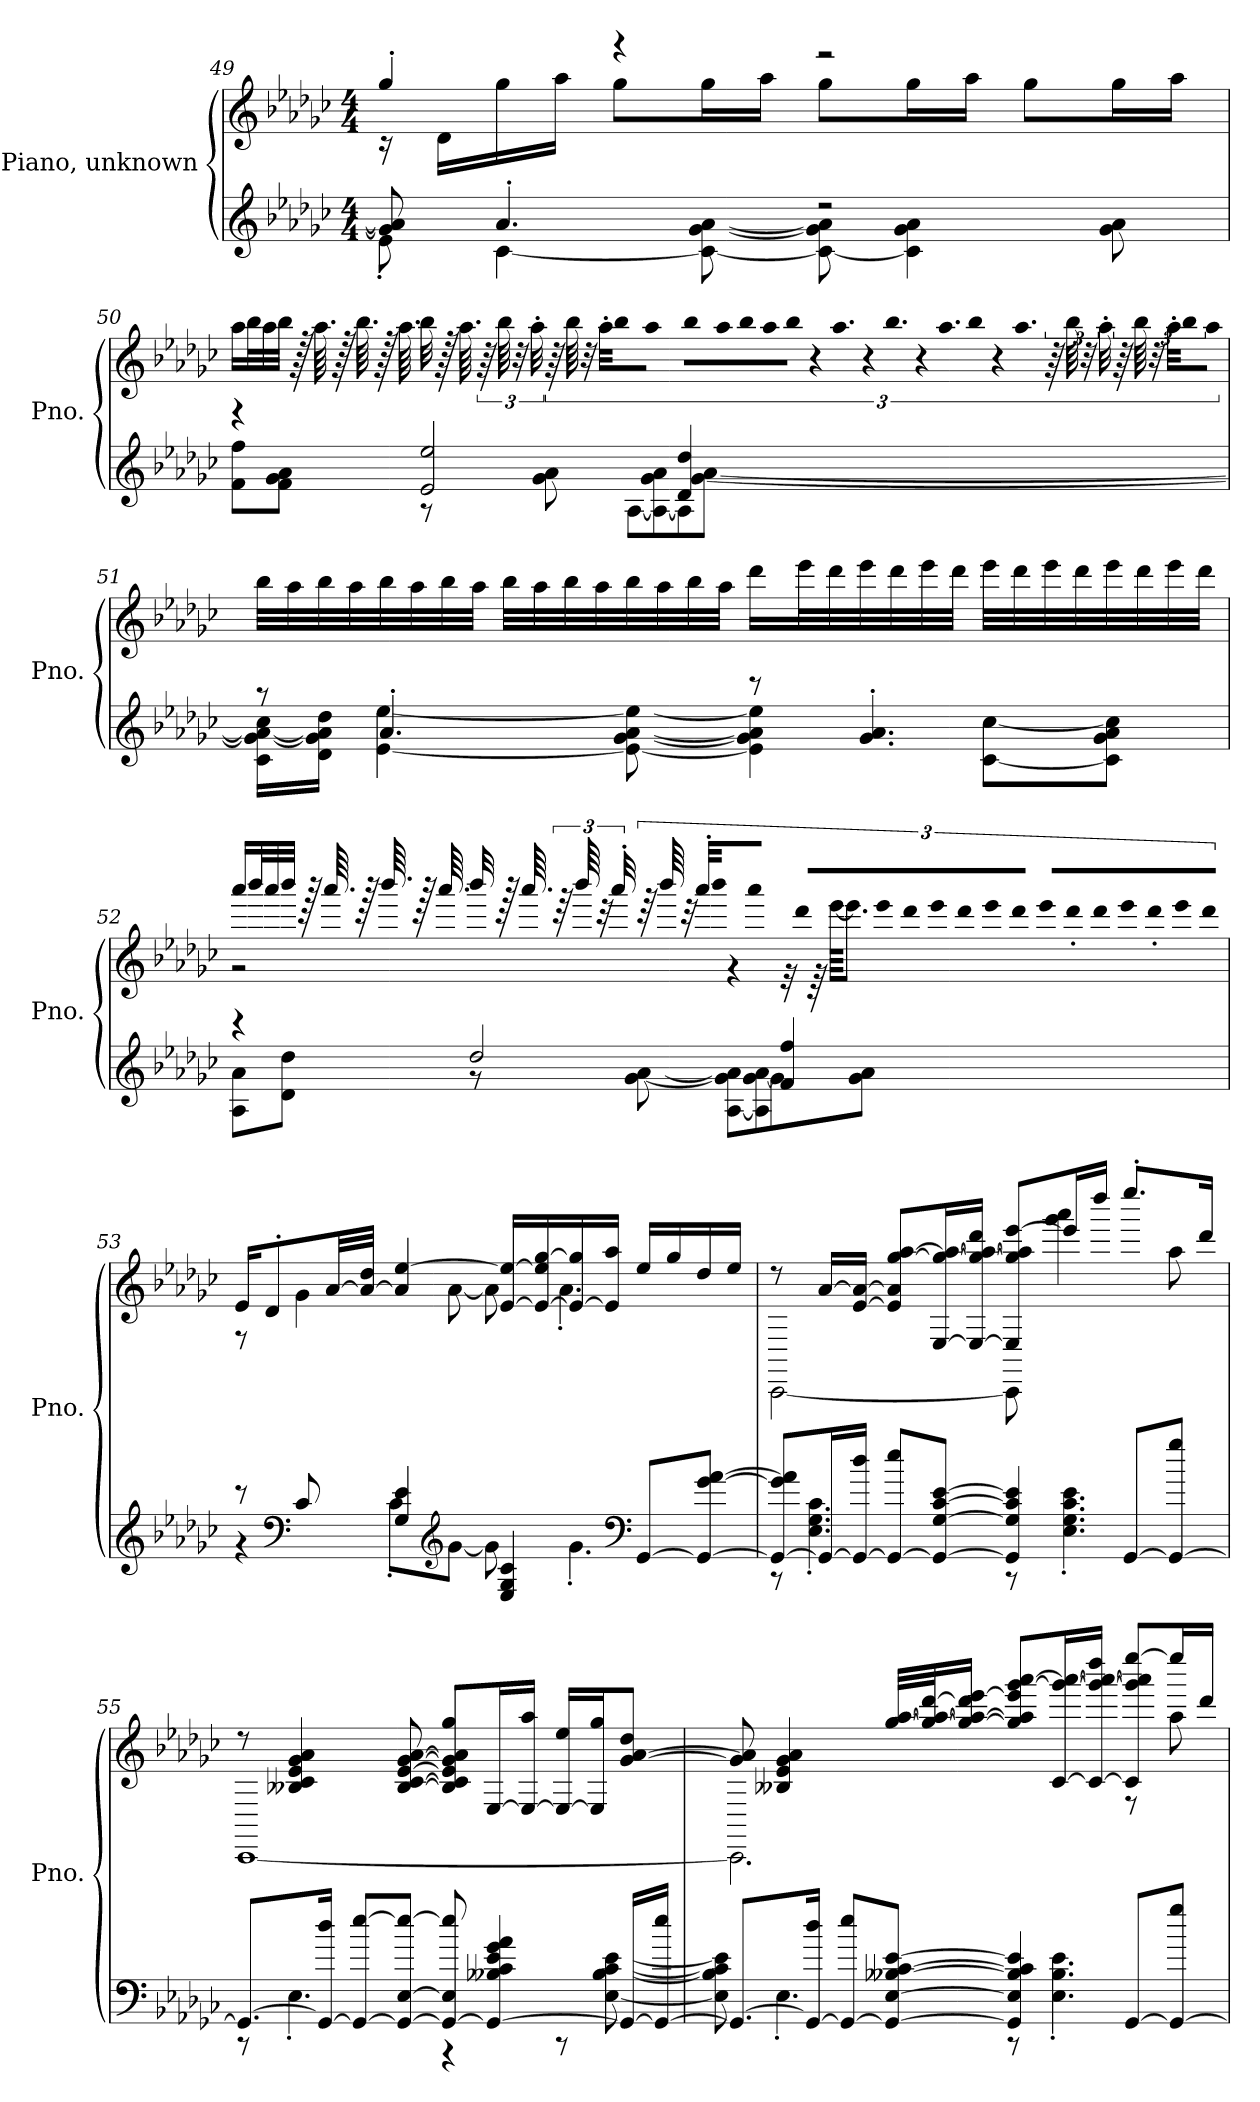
**kern	**kern
*part1	*part1
*staff2	*staff1
*I"Piano, unknown	*
*I'Pno.	*
*clefG2	*clefG2
*k[b-e-a-d-g-c-]	*k[b-e-a-d-g-c-]
*M4/4	*M4/4
=49	=49
*^	*^
8g-/] 8a-/]	8e-'\	4gg-'/	16r
.	.	.	16d-\LL
4.a-'/	[4c-\	.	16gg-\
.	.	.	16aa-\JJ
.	.	4r	8gg-\L
.	8c-\_ [8g-\ [8a-\	.	16gg-\L
.	.	.	16aa-\JJ
2r	8c-\_ 8g-\] 8a-\]	2r	8gg-\L
.	4c-\] 4g-\ 4a-\	.	16gg-\L
.	.	.	16aa-\JJ
.	.	.	8gg-\L
.	8g-\ 8a-\	.	16gg-\L
.	.	.	16aa-\JJ
*	*	*v	*v
!!LO:LB:g=z
=50	=50	=50
4r	8f\ 8ff\L	16aa-\LL
.	.	32bb-\L
.	.	32aa-\
.	8f\ 8g-\ 8a-\J	32bb-\JJJ
.	.	128r
.	.	64.aa-\
.	.	128r
.	.	64.bb-\
.	.	128r
.	.	64.aa-\
2e-/ 2ee-/	8r	32bb-\
.	.	128r
.	.	64.aa-\
.	.	96r
.	.	96bb-\
.	.	48r
.	.	48aa-'\
.	8g-\ 8a-\	96r
.	.	96bb-\
.	.	48r
.	.	48aa-'\LLL
.	.	32bb-\
.	.	32aa-\JJJ
.	[8A-\L	32bb-\LLL
.	.	32aa-\
.	.	32bb-\
.	.	32aa-\
.	8A-\_ 8g-\ 8a-\	32bb-\JJJ
.	.	128r
.	.	64.aa-\
.	.	128r
.	.	64.bb-\
.	.	128r
.	.	64.aa-\
4d-/ 4dd-/	8A-\]	32bb-\
.	.	128r
.	.	64.aa-\
.	.	96r
.	.	96bb-\
.	.	48r
.	.	48aa-'\
.	[8g-\ [8a-\J	96r
.	.	96bb-\
.	.	48r
.	.	48aa-'\LLL
.	.	32bb-\
.	.	32aa-\JJJ
!!LO:LB:g=z
=51	=51	=51
8r	16c-\ 16g-\_ 16a-\_ 16cc-\LL	32bb-\LLL
.	.	32aa-\
.	16d-\ 16g-\] 16a-\] 16dd-\JJ	32bb-\
.	.	32aa-\
4.a-'/	[4e-\ [4ee-\	32bb-\
.	.	32aa-\
.	.	32bb-\
.	.	32aa-\JJJ
.	.	32bb-\LLL
.	.	32aa-\
.	.	32bb-\
.	.	32aa-\
.	8e-\_ [8g-\ [8a-\ 8ee-\_	32bb-\
.	.	32aa-\
.	.	32bb-\
.	.	32aa-\JJJ
8r	4e-\] 4g-\] 4a-\] 4ee-\]	16ddd-\LL
.	.	32eee-\L
.	.	32ddd-\
4.g-/' 4.a-/'	.	32eee-\
.	.	32ddd-\
.	.	32eee-\
.	.	32ddd-\JJJ
.	[8c-\ [8cc-\L	32eee-\LLL
.	.	32ddd-\
.	.	32eee-\
.	.	32ddd-\
.	8c-\] 8g-\ 8a-\ 8cc-\]J	32eee-\
.	.	32ddd-\
.	.	32eee-\
.	.	32ddd-\JJJ
!!LO:LB:g=z
=52	=52	=52
*	*	*^
4r	8A-\ 8a-\L	16aaa-/LL	2r
.	.	32bbb-/L	.
.	.	32aaa-/	.
.	8d-\ 8dd-\J	32bbb-/JJJ	.
.	.	128r	.
.	.	64.aaa-/	.
.	.	128r	.
.	.	64.bbb-/	.
.	.	128r	.
.	.	64.aaa-/	.
2dd-/	8r	32bbb-/	.
.	.	128r	.
.	.	64.aaa-/	.
.	.	96r	.
.	.	96bbb-/	.
.	.	48r	.
.	.	48aaa-'/	.
.	[8g-\ [8a-\	96r	.
.	.	96bbb-/	.
.	.	48r	.
.	.	48aaa-'/LLL	.
.	.	32bbb-/	.
.	.	32aaa-/JJJ	.
.	[8A-\ 8g-\] 8a-\]L	16ddd-/LL	4r
.	.	32eee-/L	.
.	.	32ddd-/	.
.	8A-\] [8g-\ 8a-\	32eee-/	.
.	.	32ddd-/	.
.	.	32eee-/	.
.	.	32ddd-/JJJ	.
4f/ 4ff/	8g-\]	32eee-/LLL	32r
.	.	32ddd-'/	64r
.	.	.	[64eee-\KKKL
.	.	32ddd-/	8.eee-\J]
.	.	32eee-/J	.
.	8g-\ 8a-\J	16ddd-'/	.
.	.	32eee-/L	.
.	.	32ddd-/JJJ	.
!!LO:LB:g=z	!!
=53	=53	=53	=53
8r	4r	16e-/KL	8r
.	.	8d-'/	.
*clefF4	*	*	*
8c-/	.	.	4g-\
.	.	[32a-/LL	.
.	.	32a-/_ 32dd-/JJJ	.
4G-/ 4e-/	8c-'\L	4a-/] [4ee-/	.
*clefG2	*	*	*
.	[8g-\J	.	[8a-\
4E-/ 4G-/ 4c-/	8g-\]	[16e-/ 16ee-/_LL	8a-\]
.	.	16e-/_ 16ee-/] [16gg-/	.
.	4.g-'\	16e-/_ 16gg-/]	4.a-'\
.	.	16e-/] 16aa-/JJ	.
*clefF4	*	*	*
[8GG-/L	.	16ee-/LL	.
.	.	16gg-/	.
8GG-/_ [8g-/ [8a-/J	.	16dd-/	.
.	.	16ee-/JJ	.
!!LO:PB:g=z	!!
=54	=54	=54	=54
8GG-/_ 8g-/] 8a-/]L	8r	8r	[2CC-\
16GG-/L_	4.E-\' 4.G-\' 4.c-\'	[16a-/LL	.
16GG-/_ 16dd-/JJ	.	[16e-/ 16a-/_JJ	.
8GG-/_ 8ee-/L	.	8e-/] 8a-/] [8gg-/ [8aa-/L	.
8GG-/_ [8G-/ [8c-/ [8e-/J	.	[16E-/ 16gg-/_ 16aa-/_L	.
.	.	16E-/_ 16gg-/_ 16aa-/_ 16ddd-/JJ	.
4GG-/] 4G-/] 4c-/] 4e-/]	8r	8E-/] 8gg-/] 8aa-/] [8eee-/L	8CC-\]
.	4.E-\' 4.G-\' 4.c-\' 4.e-\'	16eee-/L]	4ggg-\ 4aaa-\
.	.	16dddd-/JJ	.
[8GG-/L	.	8.eeee-'/L	.
8GG-/_ 8gg-/J	.	.	8aa-\
.	.	16ddd-/Jk	.
!!LO:LB:g=z	!!
=55	=55	=55	=55
8.GG-/L_	8r	8r	[1CC-
.	4.E-'\	4B--X/ 4c-/ 4e-/ 4g-/ 4a-/	.
16GG-/_ 16dd-/Jk	.	.	.
8GG-/_ [8ee-/L	.	.	.
8GG-/_ [8E-/ 8ee-/_J	.	[8B--/ [8c-/ [8e-/ [8g-/ [8a-/	.
8GG-/_ 8E-/] 8ee-/]	4r	8B--/] 8c-/] 8e-/] 8g-/] 8a-/] 8gg-/L	.
4GG-/_ 4B--X/ 4c-/ 4e-/ 4g-/ 4a-/	.	[16E-/L	.
.	.	16E-/_ 16aa-/JJ	.
.	8r	16E-/_ 16ee-/LL	.
.	.	16E-/] 16gg-/J	.
16GG-/LL_	[8E-\ [8B--\ [8c-\ [8e-\	[8g-/ [8a-/ 8dd-/J	.
16GG-/_ 16ee-/JJ	.	.	.
!!LO:LB:g=z	!!
=56	=56	=56	=56
8.GG-/L_	8E-\] 8B--\] 8c-\] 8e-\]	8g-/] 8a-/]	2.CC-\]
.	4.E-'\	4B--X/ 4e-/ 4g-/ 4a-/	.
16GG-/_ 16dd-/Jk	.	.	.
8GG-/_ 8ee-/L	.	.	.
8GG-/_ [8E-/ [8B--X/ [8c-/ [8e-/J	.	[32gg-/ [32aa-/LLL	.
.	.	32gg-/_ 32aa-/_ [32ddd-/J	.
.	.	16gg-/_ 16aa-/_ 16ddd-/] [16eee-/JJ	.
4GG-/] 4E-/] 4B--/] 4c-/] 4e-/]	8r	8gg-/] 8aa-/] 8eee-/] [8ggg-/ [8aaa-/L	.
.	4.E-\' 4.B--\' 4.e-\'	[16c-/ 16ggg-/_ 16aaa-/_L	.
.	.	16c-/_ 16ggg-/_ 16aaa-/_ 16dddd-/JJ	.
[8GG-/L	.	8c-/] 8ggg-/] 8aaa-/] [8eeee-/L	8r
8GG-/_ 8gg-/J	.	16eeee-/L]	8aa-\
.	.	16ddd-/JJ	.
*v	*v	*	*
*	*v	*v
=	=
*-	*-
